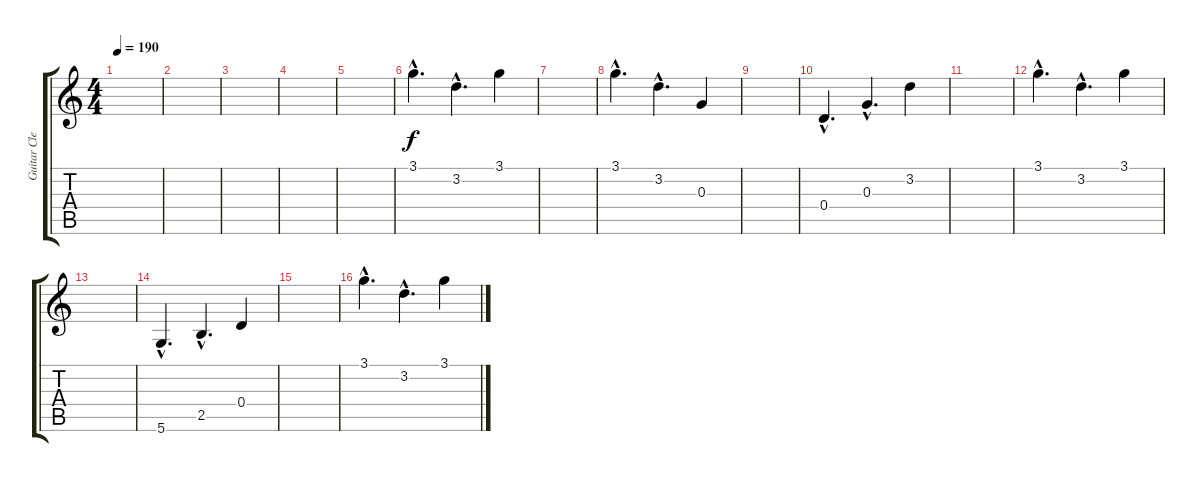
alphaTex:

\track ("Guitar Clean 1" "Guitar Cle") {instrument electricguitarclean}
\staff {score tabs}
\tuning (E4 B3 G3 D3 A2 D2) {hide}
\ts (4 4)
\tempo 190
\clef g2
\ks c
|
|
|
|
|
3.1{hac}.4{d} 3.2{hac}.4{d} 3.1.4 |
|
3.1{hac}.4{d} 3.2{hac}.4{d} 0.3.4 |
|
0.4{hac}.4{d} 0.3{hac}.4{d} 3.2.4 |
|
3.1{hac}.4{d} 3.2{hac}.4{d} 3.1.4 |
|
5.6{hac}.4{d} 2.5{hac}.4{d} 0.4.4 |
|
3.1{hac}.4{d} 3.2{hac}.4{d} 3.1.4
